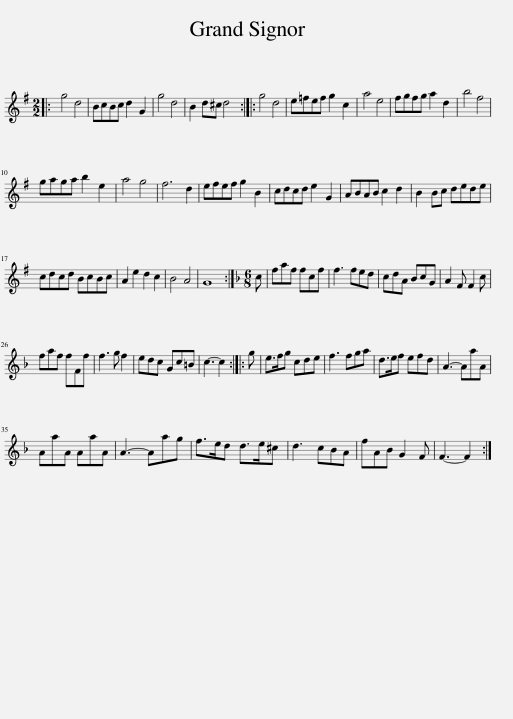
X:1
L:1/8
M:2/2
I:linebreak $
K:G
V:1 treble
V:1
|: g4 d4 | BcBc d2 G2 | g4 d4 | B2 d^c d4 :: g4 d4 | %5
 e=fef g2 c2 | a4 e4 | fgfg a2 d2 | b4 f4 |$ gaga b2 e2 | %10
 a4 g4 | f6 d2 | efef g2 B2 | cdcd e2 G2 | ABAB c2 d2 | %15
 B2 Bc dede |$ cdcd BcBc | A2 e2 d2 c2 | B4 A4 | G8 :| %20
[K:F][M:6/8] c | faf fcf | f3 fed | cdA BcG | A2 F F2 c |$ %25
 faf fFf | f3 g f2 | edc Gc=B | c3- c2 :: g | %30
 e>fg cde | f3 fga | d>ef efd | A3- AaA |$ AaA AaA | %35
 A3- Aag | f>ed d>e^c | d3 cBA | fAB G2 F | F3- F2 :| %40
